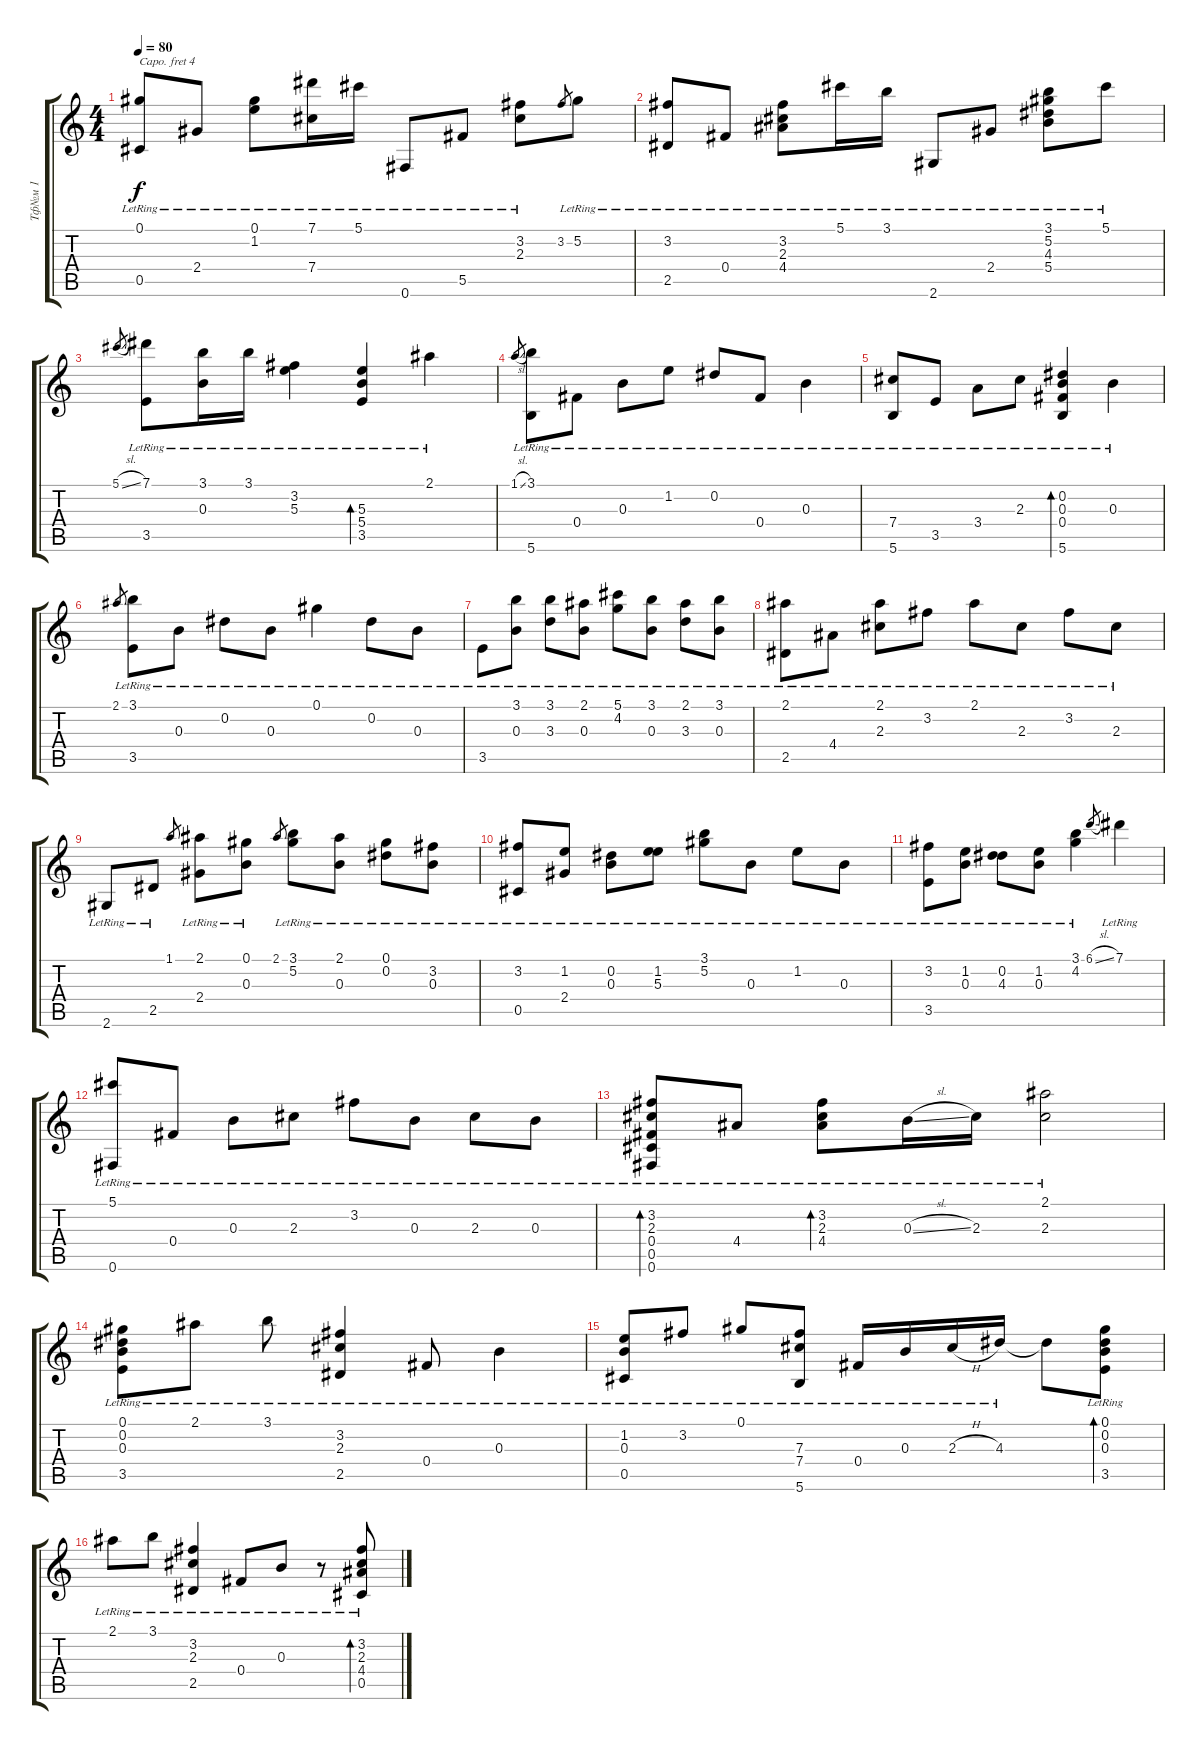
\track ("Тф№м 1" "Тф№м 1") {instrument acousticguitarsteel}
\staff {score tabs}
\capo 4
\tuning (E4 B3 G3 D3 A2 D2) {hide}
\ts (4 4)
\tempo 80
\clef g2
\ks c
(0.1{lr} 0.5{lr}).8{dy f} 2.4{lr}.8 (0.1{lr} 1.2{lr}).8 (7.1{lr} 7.4{lr}).16 5.1{lr}.16 0.6{lr}.8 5.5{lr}.8 (3.2{lr} 2.3{lr}).8 3.2.8{gr} 5.2{lr}.8 |
(3.2{lr} 2.5{lr}).8 0.4{lr}.8 (3.2{lr} 2.3{lr} 4.4{lr}).8 5.1{lr}.16 3.1{lr}.16 2.6{lr}.8 2.4{lr}.8 (3.1{lr} 5.2{lr} 4.3{lr} 5.4{lr}).8 5.1{lr}.8 |
5.1{sl}.8{gr} (7.1{lr} 3.5{lr}).8 (3.1{lr} 0.3{lr}).16 3.1{lr}.16 (3.2{lr} 5.3{lr}).4 (5.3{lr} 5.4{lr} 3.5{lr}).4{bd 240} 2.1{lr}.4 |
1.1{sl}.8{gr} (3.1{lr} 5.6{lr}).8 0.4{lr}.8 0.3{lr}.8 1.2{lr}.8 0.2{lr}.8 0.4{lr}.8 0.3{lr}.4 |
(7.4{lr} 5.6{lr}).8 3.5{lr}.8 3.4{lr}.8 2.3{lr}.8 (0.2{lr} 0.3{lr} 0.4{lr} 5.6{lr}).4{bd 240} 0.3{lr}.4 |
2.1.8{gr} (3.1{lr} 3.5{lr}).8 0.3{lr}.8 0.2{lr}.8 0.3{lr}.8 0.1{lr}.4 0.2{lr}.8 0.3{lr}.8 |
3.5{lr}.8 (3.1{lr} 0.3{lr}).8 (3.1{lr} 3.3{lr}).8 (2.1{lr} 0.3{lr}).8 (5.1{lr} 4.2{lr}).8 (3.1{lr} 0.3{lr}).8 (2.1{lr} 3.3{lr}).8 (3.1{lr} 0.3{lr}).8 |
(2.1{lr} 2.5{lr}).8 4.4{lr}.8 (2.1{lr} 2.3{lr}).8 3.2{lr}.8 2.1{lr}.8 2.3{lr}.8 3.2{lr}.8 2.3{lr}.8 |
2.6{lr}.8 2.5{lr}.8 1.1.8{gr} (2.1{lr} 2.4{lr}).8 (0.1{lr} 0.3{lr}).8 2.1.8{gr} (3.1{lr} 5.2{lr}).8 (2.1{lr} 0.3{lr}).8 (0.1{lr} 0.2{lr}).8 (3.2{lr} 0.3{lr}).8 |
(3.2{lr} 0.5{lr}).8 (1.2{lr} 2.4{lr}).8 (0.2{lr} 0.3{lr}).8 (1.2{lr} 5.3{lr}).8 (3.1{lr} 5.2{lr}).8 0.3{lr}.8 1.2{lr}.8 0.3{lr}.8 |
(3.2{lr} 3.5{lr}).8 (1.2{lr} 0.3{lr}).8 (0.2{lr} 4.3{lr}).8 (1.2{lr} 0.3{lr}).8 (3.1{lr} 4.2{lr}).4 6.1{sl}.8{gr} 7.1{lr}.4 |
(5.1{lr} 0.6{lr}).8 0.4{lr}.8 0.3{lr}.8 2.3{lr}.8 3.2{lr}.8 0.3{lr}.8 2.3{lr}.8 0.3{lr}.8 |
(3.2{lr} 2.3{lr} 0.4{lr} 0.5{lr} 0.6{lr}).8{bd 240} 4.4{lr}.8 (3.2{lr} 2.3{lr} 4.4{lr}).8{bd 240} 0.3{sl lr}.16 2.3{lr}.16 (2.1{lr} 2.3{lr}).2 |
(0.1{lr} 0.2{lr} 0.3{lr} 3.5{lr}).8 2.1{lr}.8 3.1{lr}.8 (3.2{lr} 2.3{lr} 2.5{lr}).4 0.4{lr}.8 0.3{lr}.4 |
(1.2{lr} 0.3{lr} 0.5{lr}).8 3.2{lr}.8 0.1{lr}.8 (7.3{lr} 7.4{lr} 5.6{lr}).8 0.4{lr}.16 0.3{lr}.16 2.3{h lr}.16 4.3{lr}.16 4.3{t}.8 (0.1{lr} 0.2{lr} 0.3{lr} 3.5{lr}).8{bd 240} |
2.1{lr}.8 3.1{lr}.8 (3.2{lr} 2.3{lr} 2.5{lr}).4 0.4{lr}.8 0.3{lr}.8 r.8 (3.2{lr} 2.3{lr} 4.4{lr} 0.5{lr}).8{bd 240}
